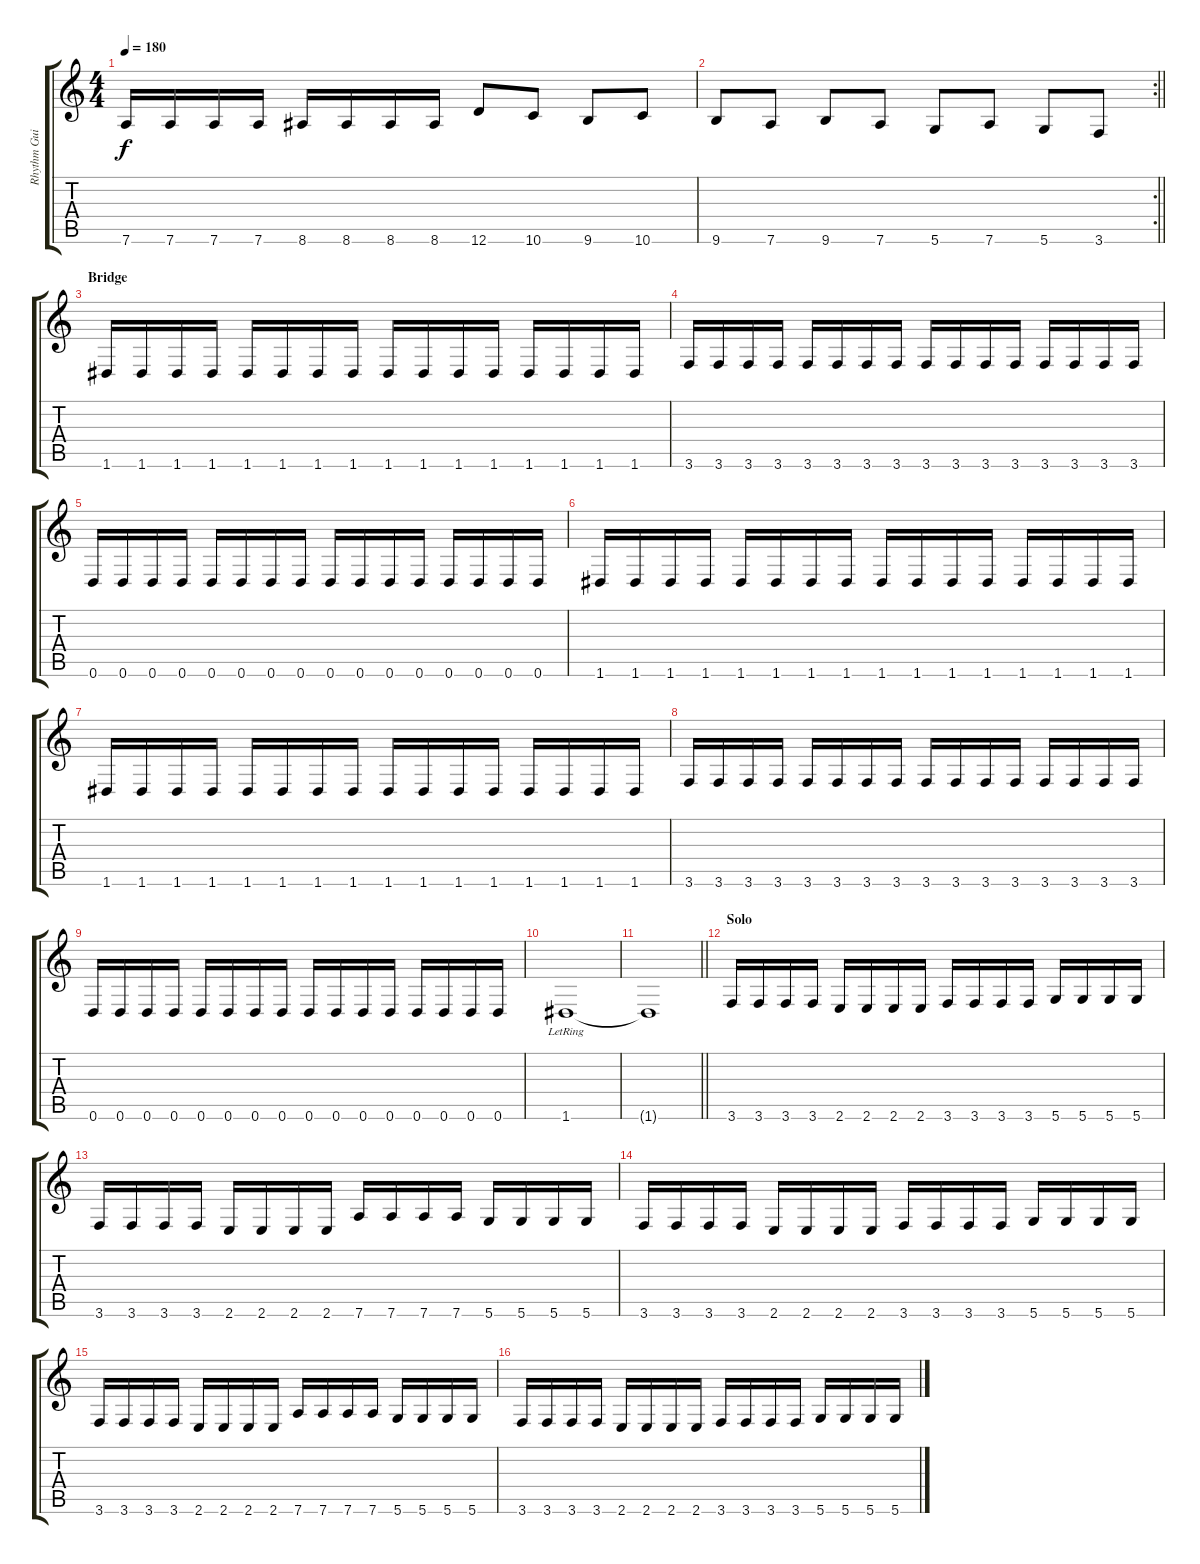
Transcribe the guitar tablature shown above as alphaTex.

\track ("Rhythm Guitar" "Rhythm Gui") {instrument overdrivenguitar}
\staff {score tabs}
\tuning (E4 B3 G3 D3 A2 D2) {hide}
\ts (4 4)
\tempo 180
\clef g2
\ks c
7.6.16{dy f} 7.6.16 7.6.16 7.6.16 8.6.16 8.6.16 8.6.16 8.6.16 12.6.8 10.6.8 9.6.8 10.6.8 |
\rc 2
\barLineRight lightlight
9.6.8 7.6.8 9.6.8 7.6.8 5.6.8 7.6.8 5.6.8 3.6.8 |
\section ("" "Bridge")
1.6.16 1.6.16 1.6.16 1.6.16 1.6.16 1.6.16 1.6.16 1.6.16 1.6.16 1.6.16 1.6.16 1.6.16 1.6.16 1.6.16 1.6.16 1.6.16 |
3.6.16 3.6.16 3.6.16 3.6.16 3.6.16 3.6.16 3.6.16 3.6.16 3.6.16 3.6.16 3.6.16 3.6.16 3.6.16 3.6.16 3.6.16 3.6.16 |
0.6.16 0.6.16 0.6.16 0.6.16 0.6.16 0.6.16 0.6.16 0.6.16 0.6.16 0.6.16 0.6.16 0.6.16 0.6.16 0.6.16 0.6.16 0.6.16 |
1.6.16 1.6.16 1.6.16 1.6.16 1.6.16 1.6.16 1.6.16 1.6.16 1.6.16 1.6.16 1.6.16 1.6.16 1.6.16 1.6.16 1.6.16 1.6.16 |
1.6.16 1.6.16 1.6.16 1.6.16 1.6.16 1.6.16 1.6.16 1.6.16 1.6.16 1.6.16 1.6.16 1.6.16 1.6.16 1.6.16 1.6.16 1.6.16 |
3.6.16 3.6.16 3.6.16 3.6.16 3.6.16 3.6.16 3.6.16 3.6.16 3.6.16 3.6.16 3.6.16 3.6.16 3.6.16 3.6.16 3.6.16 3.6.16 |
0.6.16 0.6.16 0.6.16 0.6.16 0.6.16 0.6.16 0.6.16 0.6.16 0.6.16 0.6.16 0.6.16 0.6.16 0.6.16 0.6.16 0.6.16 0.6.16 |
1.6{lr}.1 |
\barLineRight lightlight
1.6{t}.1 |
\section ("" "Solo")
3.6.16 3.6.16 3.6.16 3.6.16 2.6.16 2.6.16 2.6.16 2.6.16 3.6.16 3.6.16 3.6.16 3.6.16 5.6.16 5.6.16 5.6.16 5.6.16 |
3.6.16 3.6.16 3.6.16 3.6.16 2.6.16 2.6.16 2.6.16 2.6.16 7.6.16 7.6.16 7.6.16 7.6.16 5.6.16 5.6.16 5.6.16 5.6.16 |
3.6.16 3.6.16 3.6.16 3.6.16 2.6.16 2.6.16 2.6.16 2.6.16 3.6.16 3.6.16 3.6.16 3.6.16 5.6.16 5.6.16 5.6.16 5.6.16 |
3.6.16 3.6.16 3.6.16 3.6.16 2.6.16 2.6.16 2.6.16 2.6.16 7.6.16 7.6.16 7.6.16 7.6.16 5.6.16 5.6.16 5.6.16 5.6.16 |
3.6.16 3.6.16 3.6.16 3.6.16 2.6.16 2.6.16 2.6.16 2.6.16 3.6.16 3.6.16 3.6.16 3.6.16 5.6.16 5.6.16 5.6.16 5.6.16
